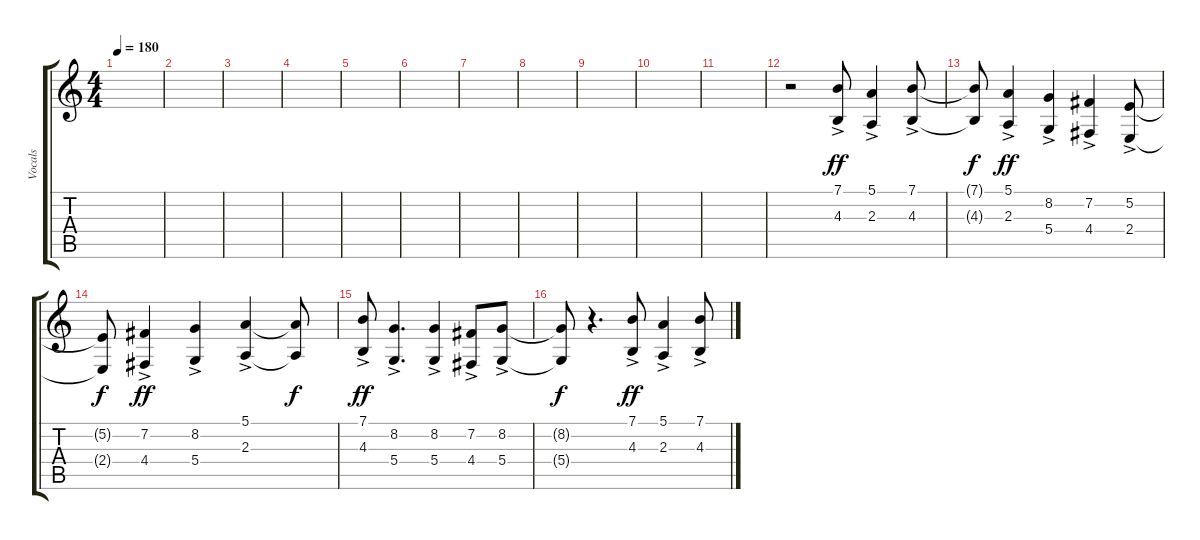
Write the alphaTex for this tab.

\track ("Vocals" "Vocals") {instrument synthvoice}
\staff {score tabs}
\tuning (E4 B3 G3 D3 A2 E2) {hide}
\ts (4 4)
\tempo 180
\clef g2
\ks c
|
|
|
|
|
|
|
|
|
|
|
r.2 (7.1 4.3{ac}).8{dy ff} (5.1 2.3{ac}).4 (7.1 4.3{ac}).8 |
(7.1{t} 4.3{t}).8{dy f} (5.1 2.3{ac}).4{dy ff} (8.2 5.4{ac}).4 (7.2 4.4{ac}).4 (5.2 2.4{ac}).8 |
(5.2{t} 2.4{t}).8{dy f} (7.2 4.4{ac}).4{dy ff} (8.2 5.4{ac}).4 (5.1 2.3{ac}).4 (5.1{t} 2.3{t}).8{dy f} |
(7.1 4.3{ac}).8{dy ff} (8.2 5.4{ac}).4{d} (8.2 5.4{ac}).4 (7.2 4.4{ac}).8 (8.2 5.4{ac}).8 |
(8.2{t} 5.4{t}).8{dy f} r.4{d} (7.1 4.3{ac}).8{dy ff} (5.1 2.3{ac}).4 (7.1 4.3{ac}).8
